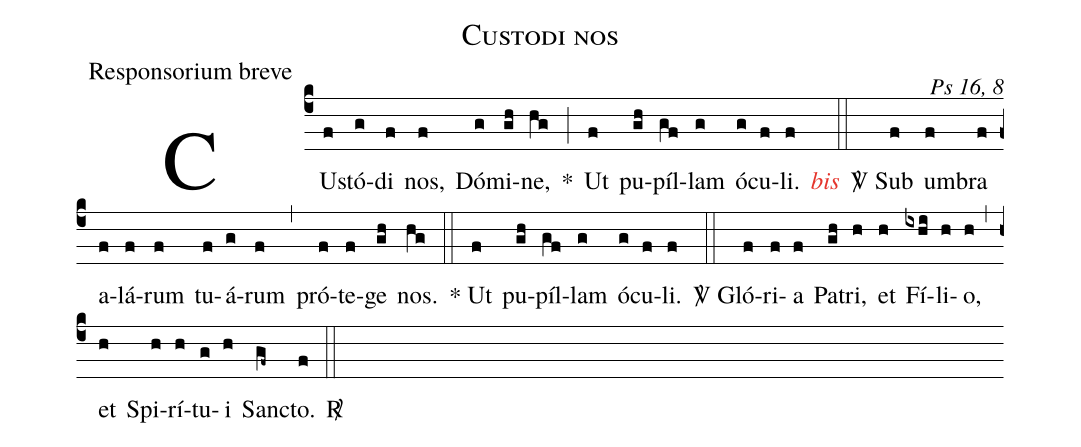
name:Custodi nos;
office-part:Responsorium breve;
commentary:Ps 16, 8;
%%
(c4) CU(f)stó(g)di(f) nos,(f) Dó(g)mi(gh)ne,(hg) <sp>*</sp>(;) Ut(f) pu(gh)píl(gf)lam(g) ó(g)cu(f)li.(f) <i><c>bis</c></i>(::)
<sp>V/</sp> Sub(f) um(f)bra(f) a(f)lá(f)rum(f) tu(f)á(g)rum(f) (,) pró(f)te(f)ge(gh) nos.(hg) (::)
<sp>*</sp> Ut(f) pu(gh)píl(gf)lam(g) ó(g)cu(f)li.(f) (::)
<sp>V/</sp> Gló(f)ri(f)a(f) Pa(gh)tri,(h) et(h) Fí(ixhi)li(h)o,(h) (,) et(h) Spi(h)rí(h)tu(g)i(h) San(gf~)cto.(f) <sp>R/</sp>(::)
